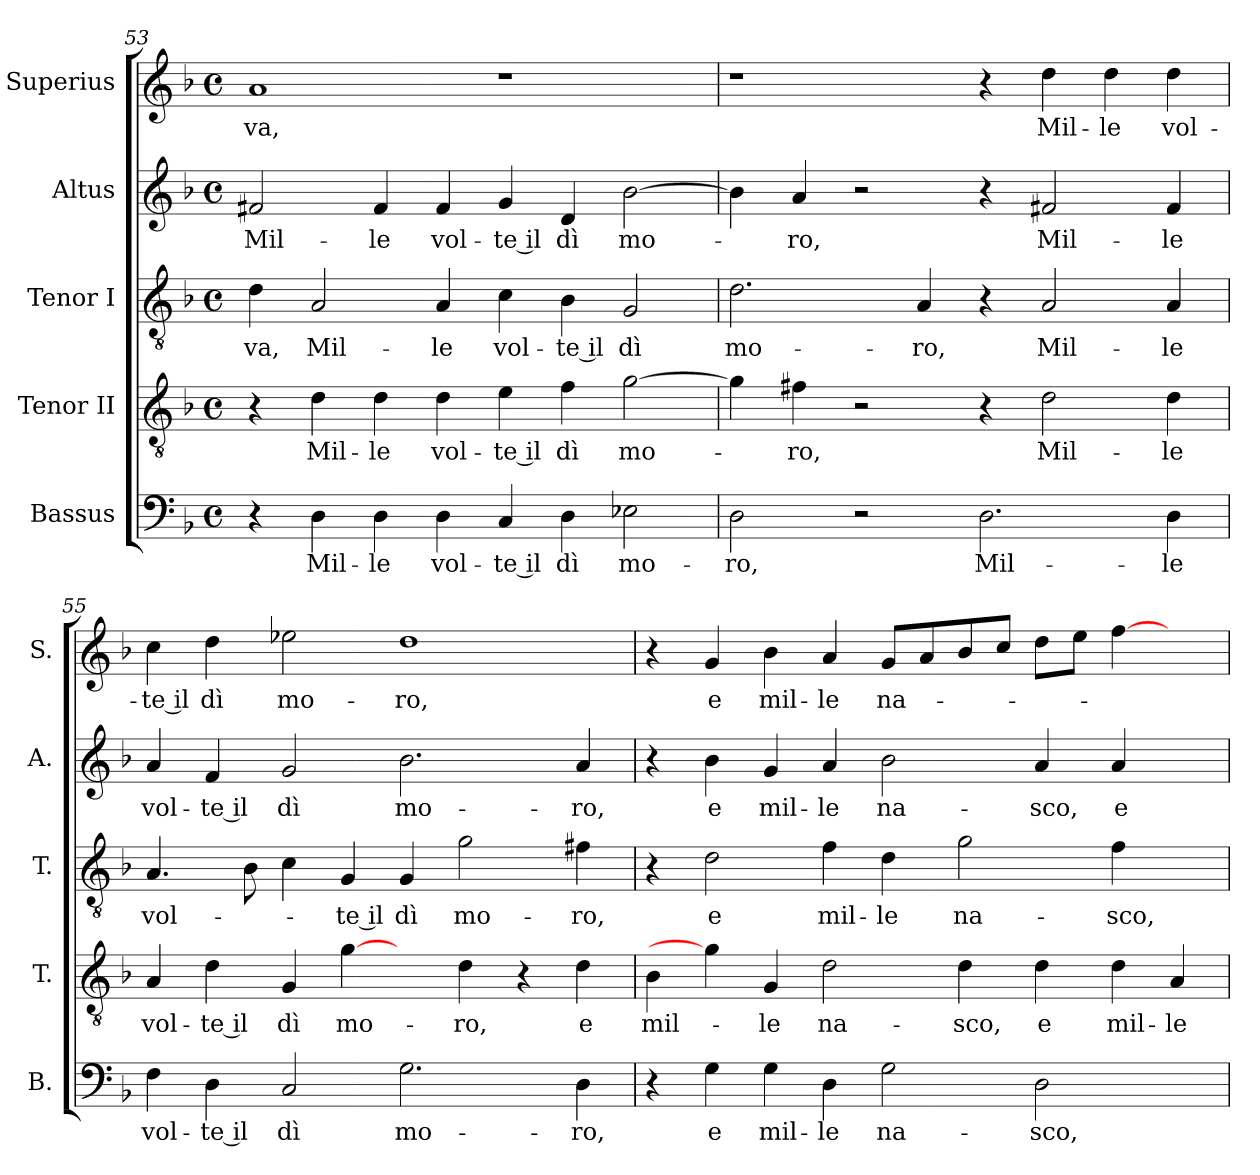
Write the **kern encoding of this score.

**kern	**text	**kern	**text	**kern	**text	**kern	**text	**kern	**text
*part5	*part5	*part4	*part4	*part3	*part3	*part2	*part2	*part1	*part1
*staff5	*staff5	*staff4	*staff4	*staff3	*staff3	*staff2	*staff2	*staff1	*staff1
*I"Bassus	*	*I"Tenor II	*	*I"Tenor I	*	*I"Altus	*	*I"Superius	*
*I'B.	*	*I'T.	*	*I'T.	*	*I'A.	*	*I'S.	*
*clefF4	*	*clefGv2	*	*clefGv2	*	*clefG2	*	*clefG2	*
*	*	*ITrd7c12	*	*ITrd7c12	*	*	*	*	*
*k[b-]	*	*k[b-]	*	*k[b-]	*	*k[b-]	*	*k[b-]	*
*F:	*	*F:	*	*F:	*	*F:	*	*F:	*
*M4/4	*	*M4/4	*	*M4/4	*	*M4/4	*	*M4/4	*
*met(c)	*	*met(c)	*	*met(c)	*	*met(c)	*	*met(c)	*
=53	=53	=53	=53	=53	=53	=53	=53	=53	=53
!	!	!	!	!	!LO:LY:b:color=#000000	!	!	!	!
!	!	!	!	!	!	!	!LO:LY:b:color=#000000	!	!
!	!	!	!	!	!	!	!	!	!LO:LY:b:color=#000000
4r	.	4r	.	4Di\	-va,	2f#Xi/	Mil-	1ai	-va,
!	!LO:LY:b:color=#000000	!	!	!	!	!	!	!	!
!	!	!	!LO:LY:b:color=#000000	!	!	!	!	!	!
!	!	!	!	!	!LO:LY:b:color=#000000	!	!	!	!
4Di\	Mil-	4Di\	Mil-	2AAi/	Mil-	.	.	.	.
!	!LO:LY:b:color=#000000	!	!	!	!	!	!	!	!
!	!	!	!LO:LY:b:color=#000000	!	!	!	!	!	!
!	!	!	!	!	!	!	!LO:LY:b:color=#000000	!	!
4Di\	-le	4Di\	-le	.	.	4f#i/	-le	.	.
!	!LO:LY:b:color=#000000	!	!	!	!	!	!	!	!
!	!	!	!LO:LY:b:color=#000000	!	!	!	!	!	!
!	!	!	!	!	!LO:LY:b:color=#000000	!	!	!	!
!	!	!	!	!	!	!	!LO:LY:b:color=#000000	!	!
4Di\	vol-	4Di\	vol-	4AAi/	-le	4f#i/	vol-	.	.
!	!LO:LY:b:color=#000000	!	!	!	!	!	!	!	!
!	!	!	!LO:LY:b:color=#000000	!	!	!	!	!	!
!	!	!	!	!	!LO:LY:b:color=#000000	!	!	!	!
!	!	!	!	!	!	!	!LO:LY:b:color=#000000	!	!
4Ci/	-te il	4Ei\	-te il	4Ci\	vol-	4gi/	-te il	1r	.
!	!LO:LY:b:color=#000000	!	!	!	!	!	!	!	!
!	!	!	!LO:LY:b:color=#000000	!	!	!	!	!	!
!	!	!	!	!	!LO:LY:b:color=#000000	!	!	!	!
!	!	!	!	!	!	!	!LO:LY:b:color=#000000	!	!
4Di\	dì	4Fi\	dì	4BB-i\	-te il	4di/	dì	.	.
!	!LO:LY:b:color=#000000	!	!	!	!	!	!	!	!
!	!	!	!LO:LY:b:color=#000000	!	!	!	!	!	!
!	!	!	!	!	!LO:LY:b:color=#000000	!	!	!	!
!	!	!	!	!	!	!	!LO:LY:b:color=#000000	!	!
2E-Xi\	mo-	[>2Gi\	mo-	2GGi/	dì	[>2b-i\	mo-	.	.
=54	=54	=54	=54	=54	=54	=54	=54	=54	=54
!	!LO:LY:b:color=#000000	!	!	!	!	!	!	!	!
!	!	!	!	!	!LO:LY:b:color=#000000	!	!	!	!
2Di\	-ro,	4Gi\]	.	2.Di\	mo-	4b-i\]	.	1r	.
!	!	!	!LO:LY:b:color=#000000	!	!	!	!	!	!
!	!	!	!	!	!	!	!LO:LY:b:color=#000000	!	!
.	.	4F#Xi\	-ro,	.	.	4ai/	-ro,	.	.
2r	.	2r	.	.	.	2r	.	.	.
!	!	!	!	!	!LO:LY:b:color=#000000	!	!	!	!
.	.	.	.	4AAi/	-ro,	.	.	.	.
!	!LO:LY:b:color=#000000	!	!	!	!	!	!	!	!
2.Di\	Mil-	4r	.	4r	.	4r	.	4r	.
!	!	!	!LO:LY:b:color=#000000	!	!	!	!	!	!
!	!	!	!	!	!LO:LY:b:color=#000000	!	!	!	!
!	!	!	!	!	!	!	!LO:LY:b:color=#000000	!	!
!	!	!	!	!	!	!	!	!	!LO:LY:b:color=#000000
.	.	2Di\	Mil-	2AAi/	Mil-	2f#Xi/	Mil-	4ddi\	Mil-
!	!	!	!	!	!	!	!	!	!LO:LY:b:color=#000000
.	.	.	.	.	.	.	.	4ddi\	-le
!	!LO:LY:b:color=#000000	!	!	!	!	!	!	!	!
!	!	!	!LO:LY:b:color=#000000	!	!	!	!	!	!
!	!	!	!	!	!LO:LY:b:color=#000000	!	!	!	!
!	!	!	!	!	!	!	!LO:LY:b:color=#000000	!	!
!	!	!	!	!	!	!	!	!	!LO:LY:b:color=#000000
4Di\	-le	4Di\	-le	4AAi/	-le	4f#i/	-le	4ddi\	vol-
=55	=55	=55	=55	=55	=55	=55	=55	=55	=55
!	!LO:LY:b:color=#000000	!	!	!	!	!	!	!	!
!	!	!	!LO:LY:b:color=#000000	!	!	!	!	!	!
!	!	!	!	!	!LO:LY:b:color=#000000	!	!	!	!
!	!	!	!	!	!	!	!LO:LY:b:color=#000000	!	!
!	!	!	!	!	!	!	!	!	!LO:LY:b:color=#000000
4Fi\	vol-	4AAi/	vol-	4.AAi/	vol-	4ai/	vol-	4cci\	-te il
!	!LO:LY:b:color=#000000	!	!	!	!	!	!	!	!
!	!	!	!LO:LY:b:color=#000000	!	!	!	!	!	!
!	!	!	!	!	!	!	!LO:LY:b:color=#000000	!	!
!	!	!	!	!	!	!	!	!	!LO:LY:b:color=#000000
4Di\	-te il	4Di\	-te il	.	.	4fi/	-te il	4ddi\	dì
.	.	.	.	8BB-i\	.	.	.	.	.
!	!LO:LY:b:color=#000000	!	!	!	!	!	!	!	!
!	!	!	!LO:LY:b:color=#000000	!	!	!	!	!	!
!	!	!	!	!	!	!	!LO:LY:b:color=#000000	!	!
!	!	!	!	!	!	!	!	!	!LO:LY:b:color=#000000
2Ci/	dì	4GGi/	dì	4Ci\	.	2gi/	dì	2ee-Xi\	mo-
!	!	!	!LO:LY:b:color=#000000	!	!	!	!	!	!
!	!	!	!	!	!LO:LY:b:color=#000000	!	!	!	!
.	.	[4Gi\	mo-	4GGi/	-te il	.	.	.	.
!	!LO:LY:b:color=#000000	!	!	!	!	!	!	!	!
!	!	!	!	!	!LO:LY:b:color=#000000	!	!	!	!
!	!	!	!	!	!	!	!LO:LY:b:color=#000000	!	!
!	!	!	!	!	!	!	!	!	!LO:LY:b:color=#000000
2.Gi\	mo-	4ryy	.	4GGi/	dì	2.b-i\	mo-	1ddi	-ro,
!	!	!	!LO:LY:b:color=#000000	!	!	!	!	!	!
!	!	!	!	!	!LO:LY:b:color=#000000	!	!	!	!
.	.	4Di\	-ro,	2Gi\	mo-	.	.	.	.
.	.	4r	.	.	.	.	.	.	.
!	!LO:LY:b:color=#000000	!	!	!	!	!	!	!	!
!	!	!	!LO:LY:b:color=#000000	!	!	!	!	!	!
!	!	!	!	!	!LO:LY:b:color=#000000	!	!	!	!
!	!	!	!	!	!	!	!LO:LY:b:color=#000000	!	!
4Di\	-ro,	4Di\	e	4F#Xi\	-ro,	4ai/	-ro,	.	.
!!LO:LB:g=z
=56	=56	=56	=56	=56	=56	=56	=56	=56	=56
!	!	!	!LO:LY:b:color=#000000	!	!	!	!	!	!
4r	.	4BB-i\	mil-	4r	.	4r	.	4r	.
!	!LO:LY:b:color=#000000	!	!	!	!	!	!	!	!
!	!	!	!	!	!LO:LY:b:color=#000000	!	!	!	!
!	!	!	!	!	!	!	!LO:LY:b:color=#000000	!	!
!	!	!	!	!	!	!	!	!	!LO:LY:b:color=#000000
4Gi\	e	4Gi\]	.	2Di\	e	4b-i\	e	4gi/	e
!	!LO:LY:b:color=#000000	!	!	!	!	!	!	!	!
!	!	!	!LO:LY:b:color=#000000	!	!	!	!	!	!
!	!	!	!	!	!	!	!LO:LY:b:color=#000000	!	!
!	!	!	!	!	!	!	!	!	!LO:LY:b:color=#000000
4Gi\	mil-	4GGi/	-le	.	.	4gi/	mil-	4b-i\	mil-
!	!LO:LY:b:color=#000000	!	!	!	!	!	!	!	!
!	!	!	!LO:LY:b:color=#000000	!	!	!	!	!	!
!	!	!	!	!	!LO:LY:b:color=#000000	!	!	!	!
!	!	!	!	!	!	!	!LO:LY:b:color=#000000	!	!
!	!	!	!	!	!	!	!	!	!LO:LY:b:color=#000000
4Di\	-le	2Di\	na-	4Fi\	mil-	4ai/	-le	4ai/	-le
!	!LO:LY:b:color=#000000	!	!	!	!	!	!	!	!
!	!	!	!	!	!LO:LY:b:color=#000000	!	!	!	!
!	!	!	!	!	!	!	!LO:LY:b:color=#000000	!	!
!	!	!	!	!	!	!	!	!	!LO:LY:b:color=#000000
2Gi\	na-	.	.	4Di\	-le	2b-i\	na-	8gi/L	na-
.	.	.	.	.	.	.	.	8ai/	.
!	!	!	!LO:LY:b:color=#000000	!	!	!	!	!	!
!	!	!	!	!	!LO:LY:b:color=#000000	!	!	!	!
.	.	4Di\	-sco,	2Gi\	na-	.	.	8b-i/	.
.	.	.	.	.	.	.	.	8cci/J	.
!	!LO:LY:b:color=#000000	!	!	!	!	!	!	!	!
!	!	!	!LO:LY:b:color=#000000	!	!	!	!	!	!
!	!	!	!	!	!	!	!LO:LY:b:color=#000000	!	!
2Di\	-sco,	4Di\	e	.	.	4ai/	-sco,	8ddi\L	.
.	.	.	.	.	.	.	.	8eei\J	.
!	!	!	!LO:LY:b:color=#000000	!	!	!	!	!	!
!	!	!	!	!	!LO:LY:b:color=#000000	!	!	!	!
!	!	!	!	!	!	!	!LO:LY:b:color=#000000	!	!
.	.	4Di\	mil-	4Fi\	-sco,	4ai/	e	[>4ffi\	.
!	!	!	!LO:LY:b:color=#000000	!	!	!	!	!	!
4ryy	.	4AAi/	-le	4ryy	.	4ryy	.	4ryy	.
=	=	=	=	=	=	=	=	=	=
*-	*-	*-	*-	*-	*-	*-	*-	*-	*-
